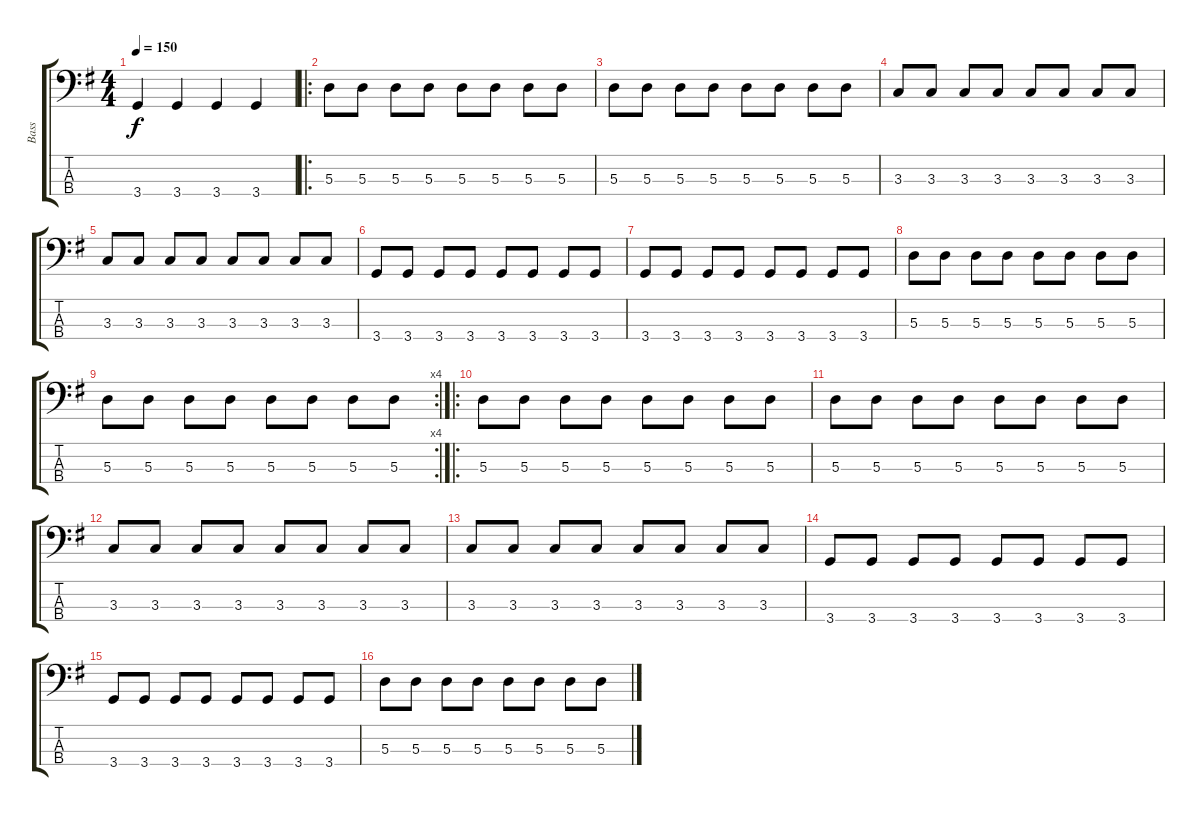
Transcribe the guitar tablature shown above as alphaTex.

\track ("Bass" "Bass") {instrument electricbassfinger}
\staff {score tabs}
\tuning (G2 D2 A1 E1) {hide}
\ts (4 4)
\tempo 150
\clef f4
\ks g
3.4.4{dy f} 3.4.4 3.4.4 3.4.4 |
\ro
5.3.8 5.3.8 5.3.8 5.3.8 5.3.8 5.3.8 5.3.8 5.3.8 |
5.3.8 5.3.8 5.3.8 5.3.8 5.3.8 5.3.8 5.3.8 5.3.8 |
3.3.8 3.3.8 3.3.8 3.3.8 3.3.8 3.3.8 3.3.8 3.3.8 |
3.3.8 3.3.8 3.3.8 3.3.8 3.3.8 3.3.8 3.3.8 3.3.8 |
3.4.8 3.4.8 3.4.8 3.4.8 3.4.8 3.4.8 3.4.8 3.4.8 |
3.4.8 3.4.8 3.4.8 3.4.8 3.4.8 3.4.8 3.4.8 3.4.8 |
5.3.8 5.3.8 5.3.8 5.3.8 5.3.8 5.3.8 5.3.8 5.3.8 |
\rc 4
5.3.8 5.3.8 5.3.8 5.3.8 5.3.8 5.3.8 5.3.8 5.3.8 |
\ro
5.3.8 5.3.8 5.3.8 5.3.8 5.3.8 5.3.8 5.3.8 5.3.8 |
5.3.8 5.3.8 5.3.8 5.3.8 5.3.8 5.3.8 5.3.8 5.3.8 |
3.3.8 3.3.8 3.3.8 3.3.8 3.3.8 3.3.8 3.3.8 3.3.8 |
3.3.8 3.3.8 3.3.8 3.3.8 3.3.8 3.3.8 3.3.8 3.3.8 |
3.4.8 3.4.8 3.4.8 3.4.8 3.4.8 3.4.8 3.4.8 3.4.8 |
3.4.8 3.4.8 3.4.8 3.4.8 3.4.8 3.4.8 3.4.8 3.4.8 |
5.3.8 5.3.8 5.3.8 5.3.8 5.3.8 5.3.8 5.3.8 5.3.8
